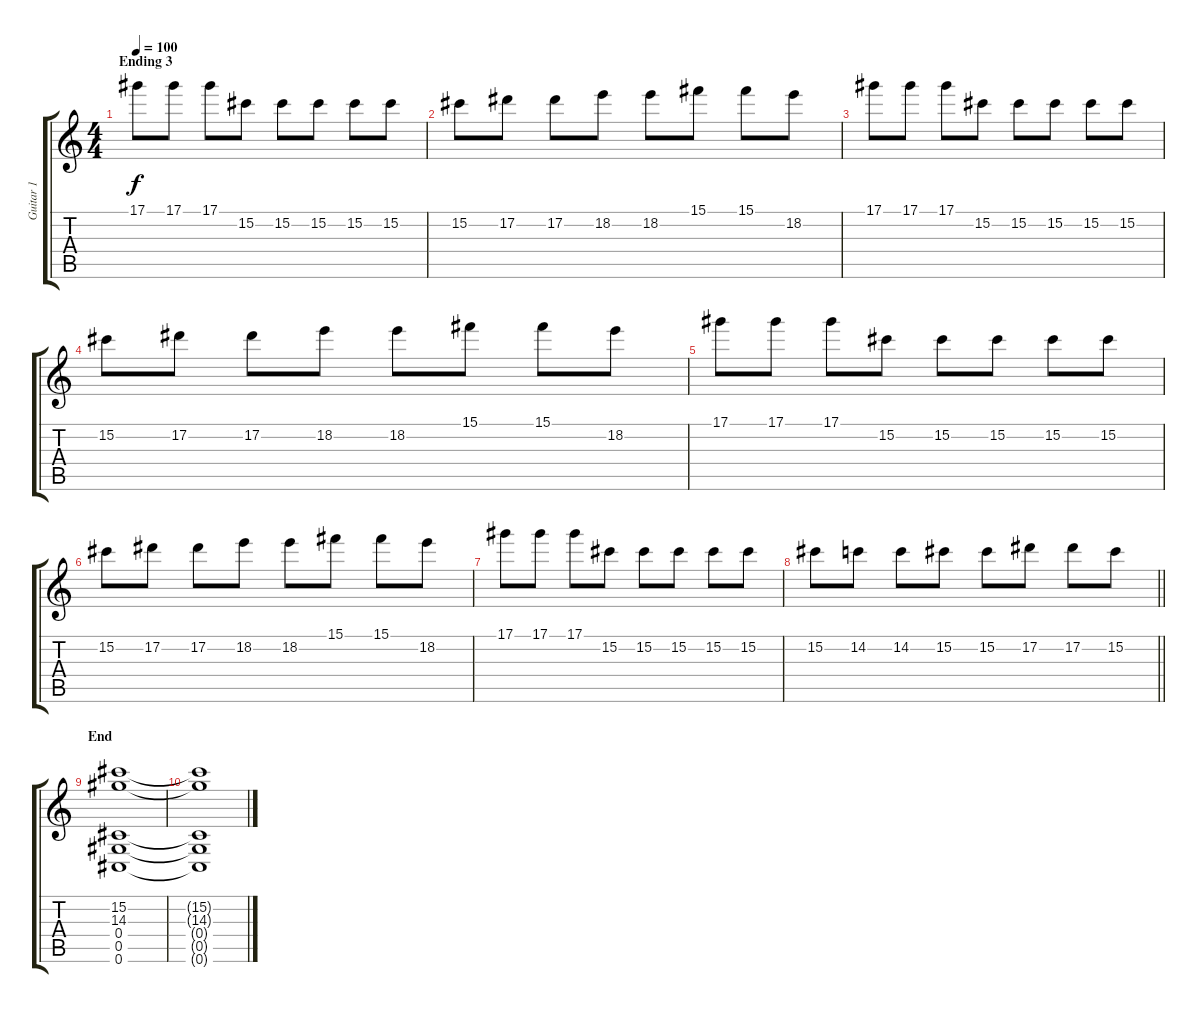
\track ("Guitar 1" "Guitar 1") {instrument distortionguitar}
\staff {score tabs}
\tuning (Eb4 Bb3 Gb3 Db3 Ab2 Db2) {hide}
\ts (4 4)
\section ("" "Ending 3")
\tempo 100
\clef g2
\ks c
17.1.8{dy f} 17.1.8 17.1.8 15.2.8 15.2.8 15.2.8 15.2.8 15.2.8 |
15.2.8 17.2.8 17.2.8 18.2.8 18.2.8 15.1.8 15.1.8 18.2.8 |
17.1.8 17.1.8 17.1.8 15.2.8 15.2.8 15.2.8 15.2.8 15.2.8 |
15.2.8 17.2.8 17.2.8 18.2.8 18.2.8 15.1.8 15.1.8 18.2.8 |
17.1.8 17.1.8 17.1.8 15.2.8 15.2.8 15.2.8 15.2.8 15.2.8 |
15.2.8 17.2.8 17.2.8 18.2.8 18.2.8 15.1.8 15.1.8 18.2.8 |
17.1.8 17.1.8 17.1.8 15.2.8 15.2.8 15.2.8 15.2.8 15.2.8 |
\barLineRight lightlight
15.2.8 14.2.8 14.2.8 15.2.8 15.2.8 17.2.8 17.2.8 15.2.8 |
\section ("" "End")
(15.2 14.3 0.4 0.5 0.6).1 |
(15.2{t} 14.3{t} 0.4{t} 0.5{t} 0.6{t}).1
